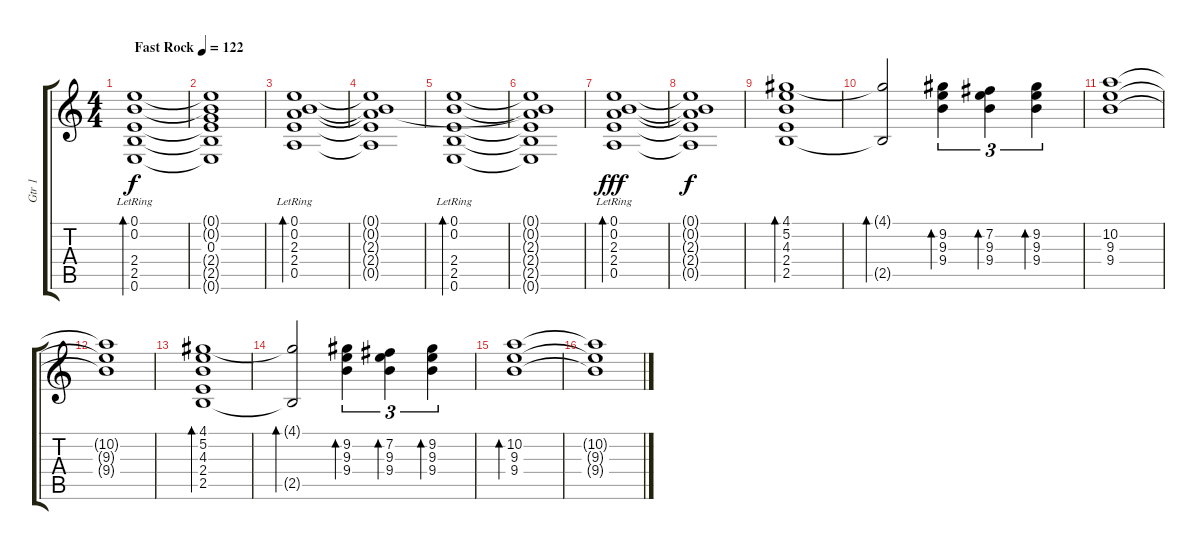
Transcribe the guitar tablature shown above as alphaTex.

\track ("Gtr 1" "Gtr 1") {instrument electricguitarclean}
\staff {score tabs}
\tuning (E4 B3 G3 D3 A2 E2) {hide}
\ts (4 4)
\tempo (122 "Fast Rock")
\clef g2
\ks c
(0.1{lr} 0.2 2.4 2.5 0.6).1{bd 480 dy f instrument electricguitarclean} |
(0.1{t} 0.2{t} 0.3 2.4{t} 2.5{t} 0.6{t}).1 |
(0.1{lr} 0.2 2.3{lr} 2.4 0.5).1{bd 240} |
(0.1{t} 0.2{t} 2.3{t} 2.4{t} 0.5{t}).1 |
(0.1{lr} 0.2 2.4 2.5 0.6).1{bd 240} |
(0.1{t} 0.2{t} 2.3{t} 2.4{t} 2.5{t} 0.6{t}).1 |
(0.1{lr} 0.2 2.3 2.4 0.5).1{bd 240 dy fff} |
(0.1{t} 0.2{t} 2.3{t} 2.4{t} 0.5{t}).1{dy f} |
(4.1 5.2 4.3 2.4 2.5).1{bd 120} |
(4.1{t} 2.5{t}).2{bd 240} (9.2 9.3 9.4).4{tu (3 2) bd 240} (7.2 9.3 9.4).4{tu (3 2) bd 240} (9.2 9.3 9.4).4{tu (3 2) bd 240} |
(10.2 9.3 9.4).1 |
(10.2{t} 9.3{t} 9.4{t}).1 |
(4.1 5.2 4.3 2.4 2.5).1{bd 120} |
(4.1{t} 2.5{t}).2{bd 240} (9.2 9.3 9.4).4{tu (3 2) bd 240} (7.2 9.3 9.4).4{tu (3 2) bd 240} (9.2 9.3 9.4).4{tu (3 2) bd 240} |
(10.2 9.3 9.4).1{bd 240} |
(10.2{t} 9.3{t} 9.4{t}).1
